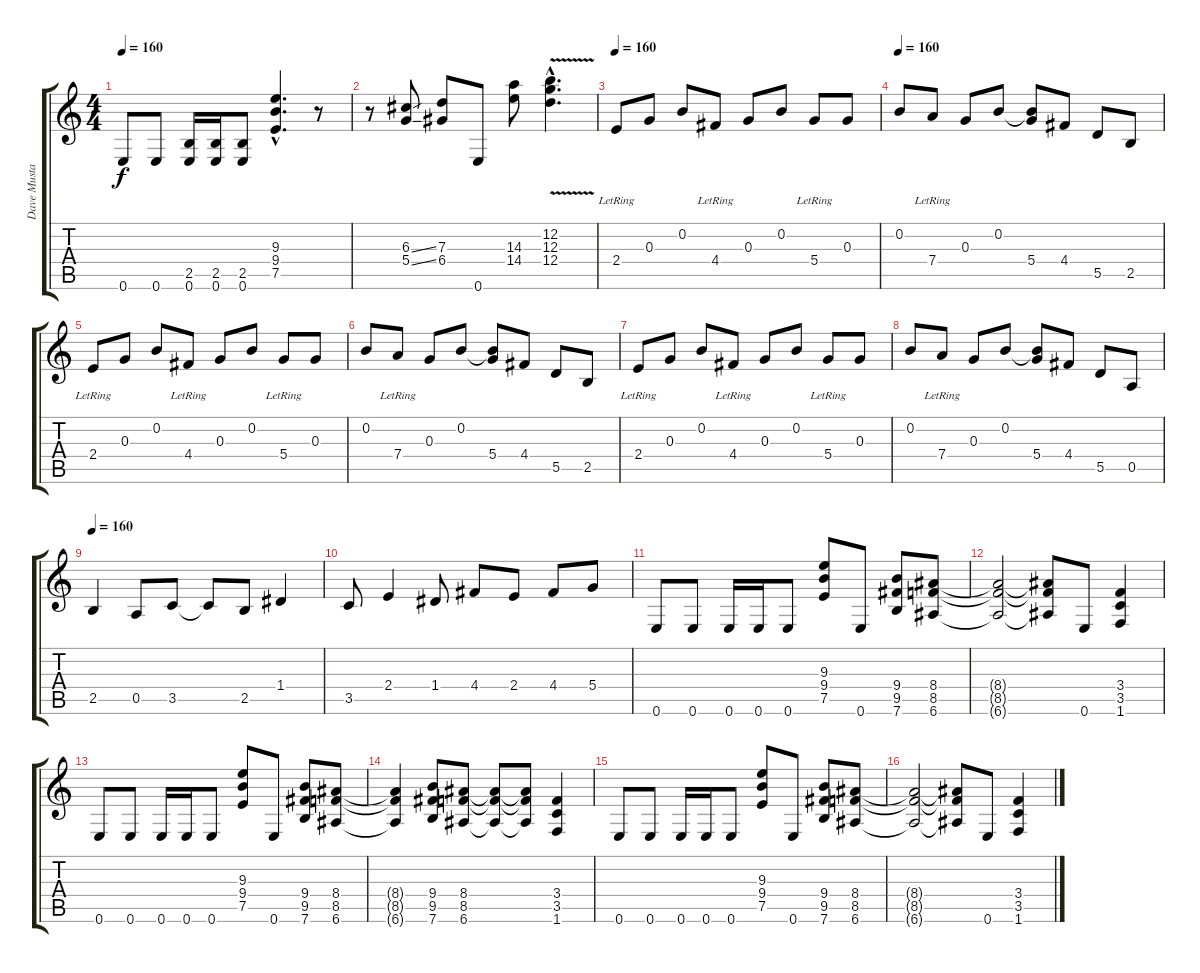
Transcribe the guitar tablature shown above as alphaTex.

\track ("Dave Mustaine" "Dave Musta") {instrument distortionguitar}
\staff {score tabs}
\tuning (E4 B3 G3 D3 A2 E2) {hide}
\ts (4 4)
\tempo 160
\clef g2
\ks c
0.6.8{dy f} 0.6.8 (2.5 0.6).16 (2.5 0.6).16 (2.5 0.6).8 (9.3{hac} 9.4{hac} 7.5{hac}).4{d} r.8 |
r.8 (6.3{ss} 5.4{ss}).8 (7.3 6.4).8 0.6.8 (14.3 14.4).8 (12.2{v hac} 12.3{v hac} 12.4{v hac}).4{d} |
\tempo 160
2.4{lr}.8{volume 14 balance 8 instrument acousticguitarnylon} 0.3.8 0.2.8 4.4{lr}.8 0.3.8 0.2.8 5.4{lr}.8 0.3.8 |
\tempo 160
0.2.8 7.4{lr}.8 0.3.8 0.2.8 (0.2{t} 5.4).8 4.4.8 5.5.8 2.5.8 |
2.4{lr}.8 0.3.8 0.2.8 4.4{lr}.8 0.3.8 0.2.8 5.4{lr}.8 0.3.8 |
0.2.8 7.4{lr}.8 0.3.8 0.2.8 (0.2{t} 5.4).8 4.4.8 5.5.8 2.5.8 |
2.4{lr}.8 0.3.8 0.2.8 4.4{lr}.8 0.3.8 0.2.8 5.4{lr}.8 0.3.8 |
0.2.8 7.4{lr}.8 0.3.8 0.2.8 (0.2{t} 5.4).8 4.4.8 5.5.8 0.5.8 |
\tempo 160
2.5.4{volume 14 balance 4 instrument distortionguitar} 0.5.8 3.5.8 3.5{t}.8 2.5.8 1.4.4 |
3.5.8 2.4.4 1.4.8 4.4.8 2.4.8 4.4.8 5.4.8 |
0.6.8 0.6.8 0.6.16 0.6.16 0.6.8 (9.3 9.4 7.5).8 0.6.8 (9.4 9.5 7.6).8 (8.4 8.5 6.6).8 |
(8.4{t} 8.5{t} 6.6{t}).2 (8.4{t} 8.5{t} 6.6{t}).8 0.6.8 (3.4 3.5 1.6).4 |
0.6.8 0.6.8 0.6.16 0.6.16 0.6.8 (9.3 9.4 7.5).8 0.6.8 (9.4 9.5 7.6).8 (8.4 8.5 6.6).8 |
(8.4{t} 8.5{t} 6.6{t}).4 (9.4 9.5 7.6).8 (8.4 8.5 6.6).8 (8.4{t} 8.5{t} 6.6{t}).8 (8.4{t} 8.5{t} 6.6{t}).8 (3.4 3.5 1.6).4 |
0.6.8 0.6.8 0.6.16 0.6.16 0.6.8 (9.3 9.4 7.5).8 0.6.8 (9.4 9.5 7.6).8 (8.4 8.5 6.6).8 |
(8.4{t} 8.5{t} 6.6{t}).2 (8.4{t} 8.5{t} 6.6{t}).8 0.6.8 (3.4 3.5 1.6).4
